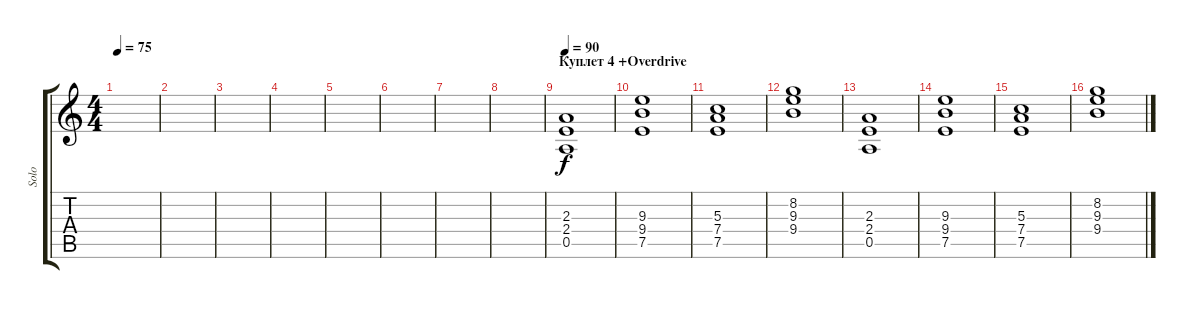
\track ("Solo" "Solo") {instrument distortionguitar}
\staff {score tabs}
\tuning (E4 B3 G3 D3 A2 E2) {hide}
\ts (4 4)
\tempo 75
\clef g2
\ks c
|
|
|
|
|
|
|
|
\section ("" "Куплет 4 +Overdrive")
\tempo 90
(2.3 2.4 0.5).1 |
(9.3 9.4 7.5).1 |
(5.3 7.4 7.5).1 |
(8.2 9.3 9.4).1 |
(2.3 2.4 0.5).1 |
(9.3 9.4 7.5).1 |
(5.3 7.4 7.5).1 |
(8.2 9.3 9.4).1
